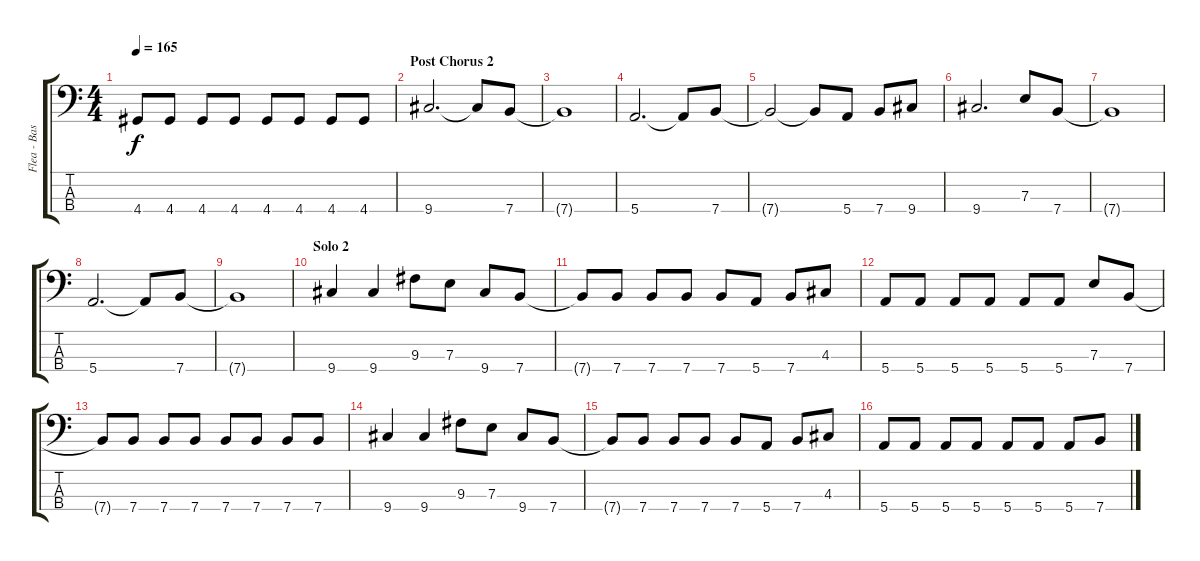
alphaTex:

\track ("Flea - Bass" "Flea - Bas") {instrument electricbassfinger}
\staff {score tabs}
\tuning (G2 D2 A1 E1) {hide}
\ts (4 4)
\tempo 165
\clef f4
\ks c
4.4.8{dy f} 4.4.8 4.4.8 4.4.8 4.4.8 4.4.8 4.4.8 4.4.8 |
\section ("" "Post Chorus 2")
9.4.2{d} 9.4{t}.8 7.4.8 |
7.4{t}.1 |
5.4.2{d} 5.4{t}.8 7.4.8 |
7.4{t}.2 7.4{t}.8 5.4.8 7.4.8 9.4.8 |
9.4.2{d} 7.3.8 7.4.8 |
7.4{t}.1 |
5.4.2{d} 5.4{t}.8 7.4.8 |
7.4{t}.1 |
\section ("" "Solo 2")
9.4.4 9.4.4 9.3.8 7.3.8 9.4.8 7.4.8 |
7.4{t}.8 7.4.8 7.4.8 7.4.8 7.4.8 5.4.8 7.4.8 4.3.8 |
5.4.8 5.4.8 5.4.8 5.4.8 5.4.8 5.4.8 7.3.8 7.4.8 |
7.4{t}.8 7.4.8 7.4.8 7.4.8 7.4.8 7.4.8 7.4.8 7.4.8 |
9.4.4 9.4.4 9.3.8 7.3.8 9.4.8 7.4.8 |
7.4{t}.8 7.4.8 7.4.8 7.4.8 7.4.8 5.4.8 7.4.8 4.3.8 |
5.4.8 5.4.8 5.4.8 5.4.8 5.4.8 5.4.8 5.4.8 7.4.8
